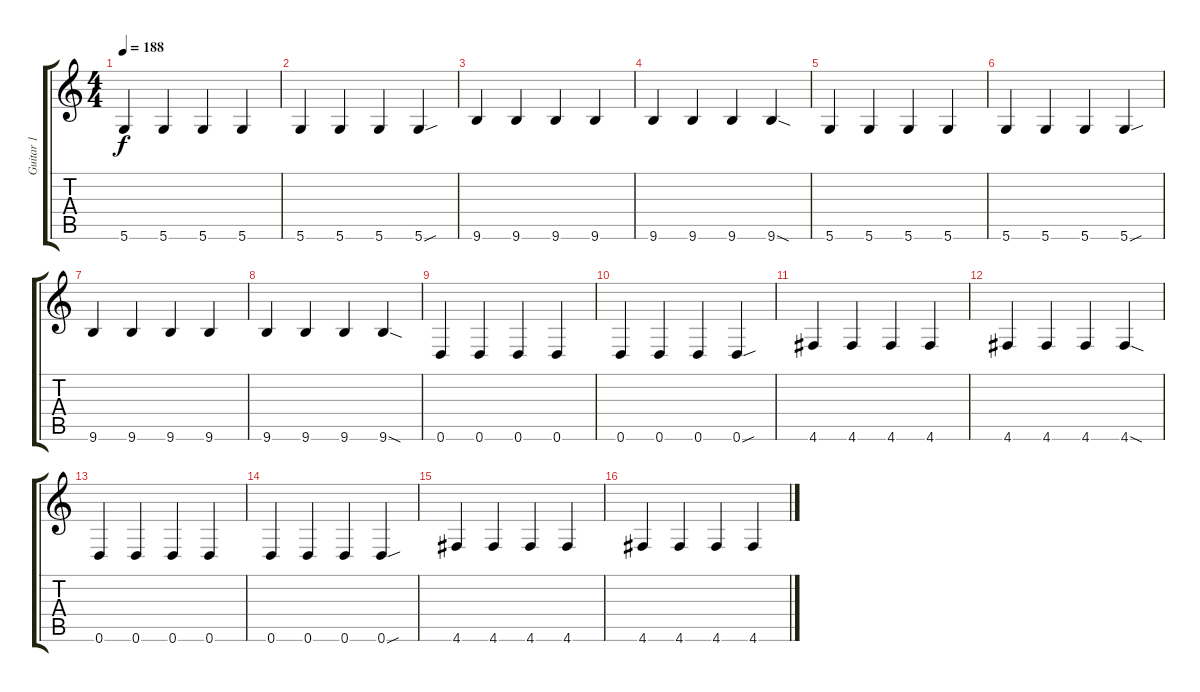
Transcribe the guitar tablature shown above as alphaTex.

\track ("Guitar 1" "Guitar 1") {instrument overdrivenguitar}
\staff {score tabs}
\tuning (D4 A3 F3 C3 G2 D2) {hide}
\ts (4 4)
\tempo 188
\clef g2
\ks c
5.6.4{dy f} 5.6.4 5.6.4 5.6.4 |
5.6.4 5.6.4 5.6.4 5.6{sou}.4 |
9.6.4 9.6.4 9.6.4 9.6.4 |
9.6.4 9.6.4 9.6.4 9.6{sod}.4 |
5.6.4 5.6.4 5.6.4 5.6.4 |
5.6.4 5.6.4 5.6.4 5.6{sou}.4 |
9.6.4 9.6.4 9.6.4 9.6.4 |
9.6.4 9.6.4 9.6.4 9.6{sod}.4 |
0.6.4 0.6.4 0.6.4 0.6.4 |
0.6.4 0.6.4 0.6.4 0.6{sou}.4 |
4.6.4 4.6.4 4.6.4 4.6.4 |
4.6.4 4.6.4 4.6.4 4.6{sod}.4 |
0.6.4 0.6.4 0.6.4 0.6.4 |
0.6.4 0.6.4 0.6.4 0.6{sou}.4 |
4.6.4 4.6.4 4.6.4 4.6.4 |
4.6.4 4.6.4 4.6.4 4.6{sl}.4
